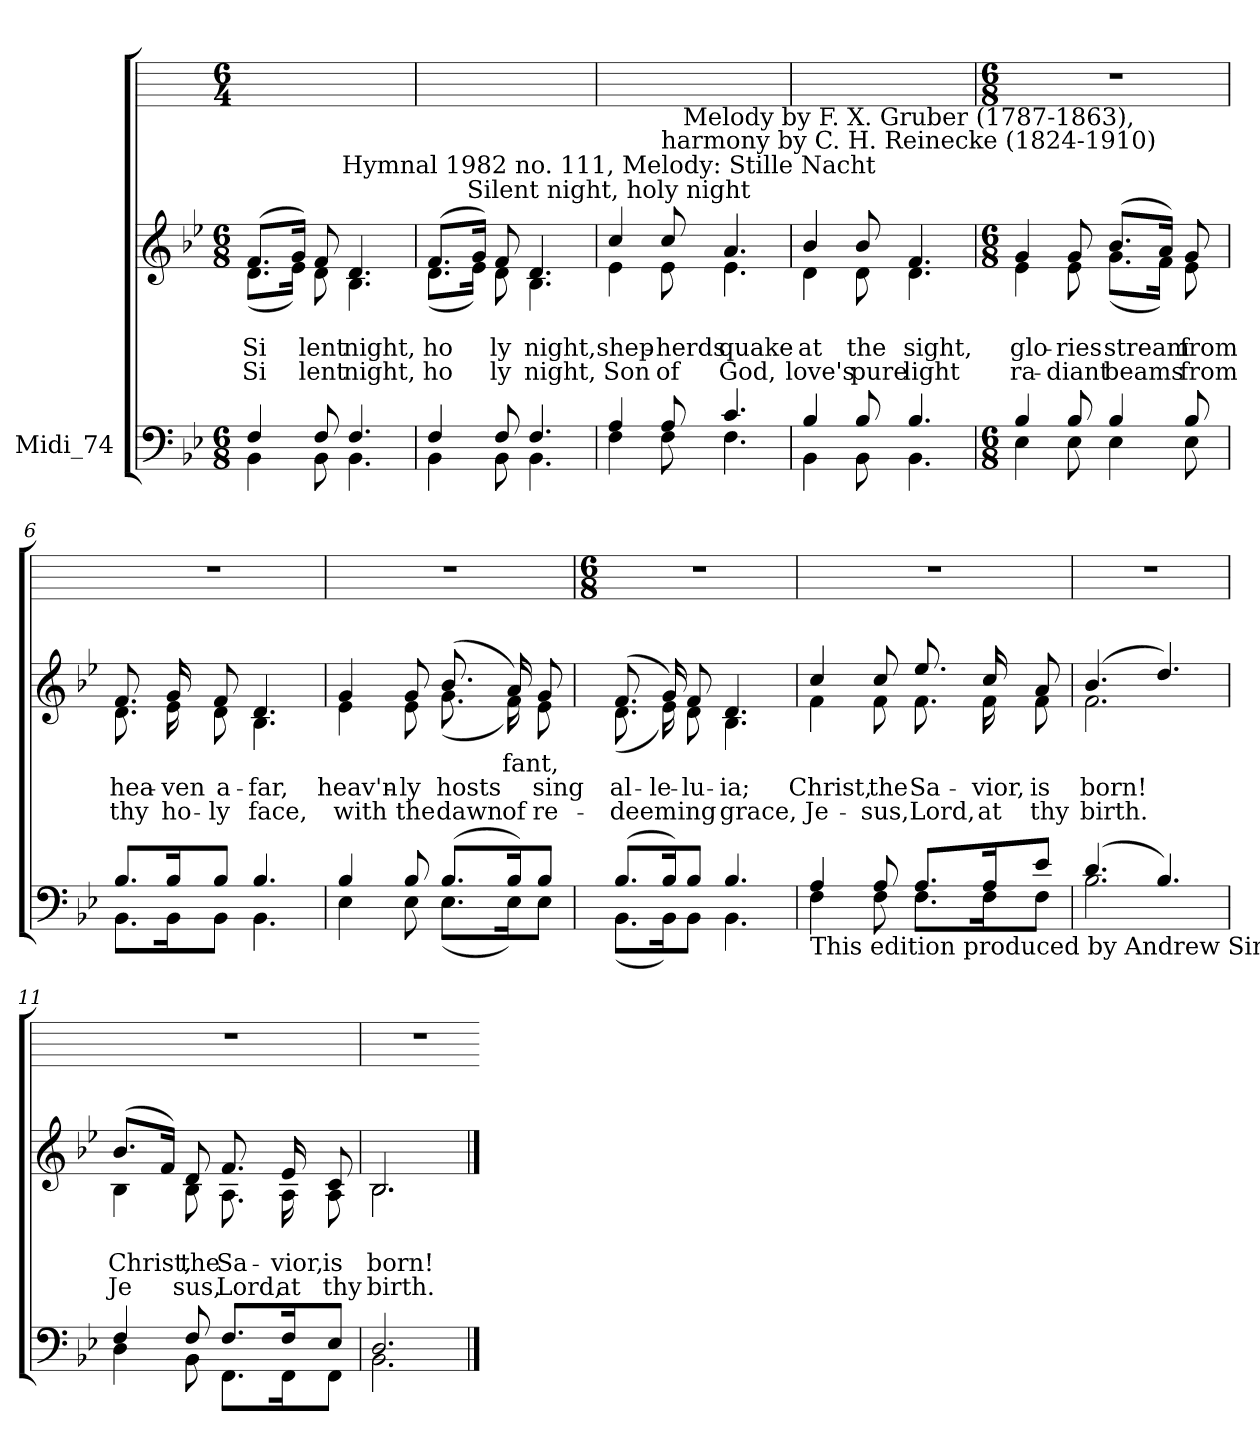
**kern	**kern	**text	**text	**text	**kern
*part3	*part2	*part2	*part2	*part2	*part1
*staff3	*staff2	*staff2	*staff2	*staff2	*staff1
*I"Midi_74	*	*	*	*	*
*clefF4	*clefG2	*	*	*	*
*k[b-e-]	*k[b-e-]	*	*	*	*
*B-:	*B-:	*	*	*	*
*M6/8	*M6/8	*	*	*	*M6/4
=1	=1	=1	=1	=1	=1
*^	*	*	*	*	*
!	!	!LO:TX:a:cj:t=Joseph Mohr (1792-1848),\ntr. J. F. Young (1820-1885)	!	!	!	!
!	!	!	!LO:LY:b	!	!LO:LY:b	!
*	*	*^	*	*	*	*
!	!	!	!	!	!LO:LY:b	!	!
4F/	4BB-\	(>8.f/L	(<8.d\L	.	Si	Si	2.r
.	.	16g/J)	16e-\J)	.	.	.	.
!	!	!	!	!LO:LY:b	!	!LO:LY:b	!
!	!	!	!	!	!LO:LY:b	!	!
8F/	8BB-\	8f/	8d\	.	lent	lent	.
!	!	!	!	!LO:LY:b	!	!LO:LY:b	!
!	!	!	!	!	!LO:LY:b	!	!
4.F/	4.BB-\	4.d/	4.B-\	.	night,	night,	.
=2	=2	=2	=2	=2	=2	=2	=2
!	!	!	!	!LO:LY:b	!	!LO:LY:b	!
!	!	!	!	!	!LO:LY:b	!	!
4F/	4BB-\	(>8.f/L	(<8.d\L	.	ho	ho	2.r
.	.	16g/J)	16e-\J)	.	.	.	.
!	!	!	!	!LO:LY:b	!	!LO:LY:b	!
!	!	!	!	!	!LO:LY:b	!	!
8F/	8BB-\	8f/	8d\	.	ly	ly	.
!	!	!	!	!LO:LY:b	!	!LO:LY:b	!
!	!	!	!	!	!LO:LY:b	!	!
4.F/	4.BB-\	4.d/	4.B-\	.	night,	night,	.
=3	=3	=3	=3	=3	=3	=3	=3
!	!	!LO:TX:a:cj:t=Silent night, holy night	!	!	!	!	!
!	!	!LO:TX:a:cj:t=Hymnal 1982 no. 111, Melody&colon; Stille Nacht	!	!	!	!	!
!	!	!	!	!LO:LY:b	!	!LO:LY:b	!
!	!	!	!	!	!LO:LY:b	!	!
4A/	4F\	4cc/	4e-\	.	shep-	Son	2.r
!	!	!	!	!LO:LY:b	!	!LO:LY:b	!
!	!	!	!	!	!LO:LY:b	!	!
8A/	8F\	8cc/	8e-\	.	-herds	of	.
!	!	!	!	!LO:LY:b	!	!LO:LY:b	!
!	!	!	!	!	!LO:LY:b	!	!
4.c/	4.F\	4.a/	4.e-\	.	quake	God,	.
=4	=4	=4	=4	=4	=4	=4	=4
!	!	!	!	!LO:LY:b	!	!LO:LY:b	!
!	!	!	!	!	!LO:LY:b	!	!
4B-/	4BB-\	4b-/	4d\	.	at	love's	2.r
!	!	!	!	!LO:LY:b	!	!LO:LY:b	!
!	!	!	!	!	!LO:LY:b	!	!
8B-/	8BB-\	8b-/	8d\	.	the	pure	.
!	!	!LO:TX:a:cj:t=Melody by F. X. Gruber (1787-1863),\nharmony by C. H. Reinecke (1824-1910)	!	!	!	!	!
!	!	!	!	!LO:LY:b	!	!LO:LY:b	!
!	!	!	!	!	!LO:LY:b	!	!
4.B-/	4.BB-\	4.f/	4.d\	.	sight,	light	.
!!LO:LB:g=z
=5	=5	=5	=5	=5	=5	=5	=5
*M6/8	*	*M6/8	*	*	*	*	*M6/8
!	!	!	!	!LO:LY:b	!	!LO:LY:b	!
!	!	!	!	!	!LO:LY:b	!	!
4B-/	4E-\	4g/	4e-\	.	glo-	ra-	2.r
!	!	!	!	!LO:LY:b	!	!LO:LY:b	!
!	!	!	!	!	!LO:LY:b	!	!
8B-/	8E-\	8g/	8e-\	.	-ries	diant	.
!	!	!	!	!LO:LY:b	!	!LO:LY:b	!
!	!	!	!	!	!LO:LY:b	!	!
4B-/	4E-\	(>8.b-/L	(<8.g\L	.	stream	beams	.
.	.	16a/J)	16f\J)	.	.	.	.
!	!	!	!	!LO:LY:b	!	!LO:LY:b	!
!	!	!	!	!	!LO:LY:b	!	!
8B-/	8E-\	8g/	8e-\	.	from	from	.
=6	=6	=6	=6	=6	=6	=6	=6
!	!	!	!	!LO:LY:b	!	!LO:LY:b	!
!	!	!	!	!	!LO:LY:b	!	!
8.B-/L	8.BB-\L	8.f/	8.d\	.	hea-	-thy	2.r
!	!	!	!	!LO:LY:b	!	!LO:LY:b	!
!	!	!	!	!	!LO:LY:b	!	!
16B-/K	16BB-\K	16g/	16e-\	.	-ven	ho-	.
!	!	!	!	!LO:LY:b	!	!LO:LY:b	!
!	!	!	!	!	!LO:LY:b	!	!
8B-/J	8BB-\J	8f/	8d\	.	a-	ly	.
!	!	!	!	!LO:LY:b	!	!LO:LY:b	!
!	!	!	!	!	!LO:LY:b	!	!
4.B-/	4.BB-\	4.d/	4.B-\	.	-far,	face,	.
=7	=7	=7	=7	=7	=7	=7	=7
!	!	!	!	!LO:LY:b	!	!LO:LY:b	!
!	!	!	!	!	!LO:LY:b	!	!
4B-/	4E-\	4g/	4e-\	.	-heav'n-	-with	2.r
!	!	!	!	!LO:LY:b	!	!LO:LY:b	!
!	!	!	!	!	!LO:LY:b	!	!
8B-/	8E-\	8g/	8e-\	.	-ly	the	.
!	!	!	!	!LO:LY:b	!	!LO:LY:b	!
!	!	!	!	!	!LO:LY:b	!	!
(>8.B-/L	(<8.E-\L	(>8.b-/	(<8.g\	.	hosts	-dawn	.
!	!	!	!	!LO:LY:b	!	!LO:LY:b	!
16B-/K)	16E-\K)	16a/)	16f\)	fant,	.	of	.
!	!	!	!	!LO:LY:b	!	!LO:LY:b	!
!	!	!	!	!	!LO:LY:b	!	!
8B-/J	8E-\J	8g/	8e-\	.	sing	re-	.
!!LO:LB:g=z
=8	=8	=8	=8	=8	=8	=8	=8
*	*	*	*	*	*	*	*M6/8
!	!	!	!	!LO:LY:b	!	!LO:LY:b	!
!	!	!	!	!	!LO:LY:b	!	!
(>8.B-/L	(<8.BB-\L	(>8.f/	(<8.d\	.	al-	-deem	2.r
!	!	!	!	!LO:LY:b	!	!LO:LY:b	!
!	!	!	!	!	!LO:LY:b	!	!
16B-/K)	16BB-\K)	16g/)	16e-\)	.	-le-	-	.
!	!	!	!	!LO:LY:b	!	!LO:LY:b	!
!	!	!	!	!	!LO:LY:b	!	!
8B-/J	8BB-\J	8f/	8d\	.	-lu-	ing	.
!	!	!	!	!LO:LY:b	!	!LO:LY:b	!
!	!	!	!	!	!LO:LY:b	!	!
4.B-/	4.BB-\	4.d/	4.B-\	.	-ia;	grace,	.
=9	=9	=9	=9	=9	=9	=9	=9
!LO:TX:b:t=This edition produced by Andrew Sims, 2021	!	!	!	!	!	!	!
!	!	!	!	!LO:LY:b	!	!LO:LY:b	!
!	!	!	!	!	!LO:LY:b	!	!
4A/	4F\	4cc/	4f\	.	Christ,	Je-	2.r
!	!	!	!	!LO:LY:b	!	!LO:LY:b	!
!	!	!	!	!	!LO:LY:b	!	!
8A/	8F\	8cc/	8f\	.	the	sus,	.
!	!	!	!	!LO:LY:b	!	!LO:LY:b	!
!	!	!	!	!	!LO:LY:b	!	!
8.A/L	8.F\L	8.ee-/	8.f\	.	Sa-	-Lord,	.
!	!	!	!	!LO:LY:b	!	!LO:LY:b	!
!	!	!	!	!	!LO:LY:b	!	!
16A/K	16F\K	16cc/	16f\	.	-vior,	-at	.
!	!	!	!	!LO:LY:b	!	!LO:LY:b	!
!	!	!	!	!	!LO:LY:b	!	!
8e-/J	8F\J	8a/	8f\	.	is	thy	.
=10	=10	=10	=10	=10	=10	=10	=10
!	!	!	!	!LO:LY:b	!	!LO:LY:b	!
!	!	!	!	!	!LO:LY:b	!	!
(>4.d/	2.B-\	(>4.b-/	2.f\	.	born!	birth.	2.r
4.B-/)	.	4.dd/)	.	.	.	.	.
=11	=11	=11	=11	=11	=11	=11	=11
!	!	!	!	!LO:LY:b	!	!LO:LY:b	!
!	!	!	!	!	!LO:LY:b	!	!
4F/	4D\	(8.b-/L	4B-\	.	Christ,	Je	2.r
.	.	16f/J)	.	.	.	.	.
!	!	!	!	!LO:LY:b	!	!LO:LY:b	!
!	!	!	!	!	!LO:LY:b	!	!
8F/	8BB-\	8d/	8B-\	.	the	sus,	.
!	!	!	!	!LO:LY:b	!	!LO:LY:b	!
!	!	!	!	!	!LO:LY:b	!	!
8.F/L	8.FF\L	8.f/	8.A\	.	Sa-	-Lord,	.
!	!	!	!	!LO:LY:b	!	!LO:LY:b	!
!	!	!	!	!	!LO:LY:b	!	!
16F/K	16FF\K	16e-/	16A\	.	-vior,	-at	.
!	!	!	!	!LO:LY:b	!	!LO:LY:b	!
!	!	!	!	!	!LO:LY:b	!	!
8E-/J	8FF\J	8c/	8A\	.	is	thy	.
=12	=12	=12	=12	=12	=12	=12	=12
!	!	!	!	!LO:LY:b	!	!LO:LY:b	!
!	!	!	!	!	!LO:LY:b	!	!
2.D/	2.BB-\	2.B-/	2.B-\	.	born!	birth.	2.r
*v	*v	*	*	*	*	*	*
*	*v	*v	*	*	*	*
==	==	=	=	=	=
*-	*-	*-	*-	*-	*-
